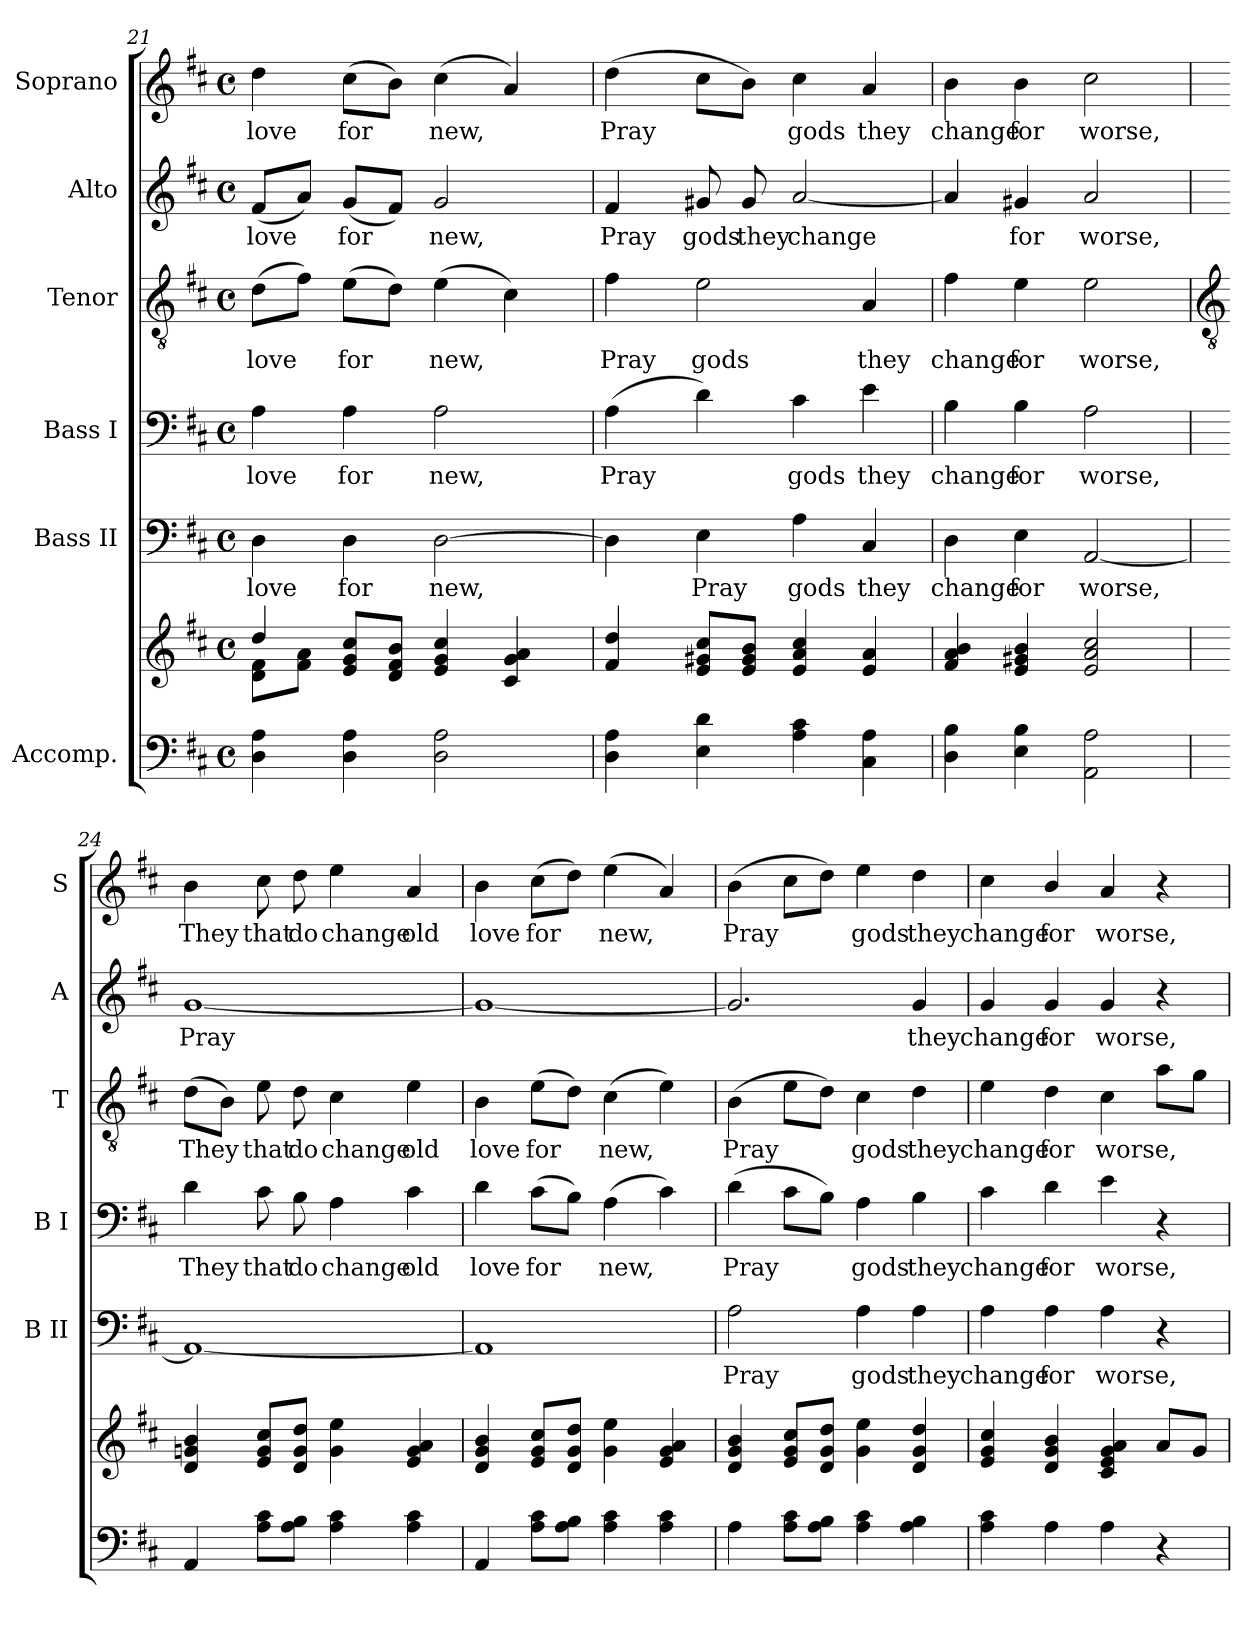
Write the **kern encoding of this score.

**kern	**kern	**kern	**text	**kern	**text	**kern	**text	**kern	**text	**kern	**text
*part6	*part6	*part5	*part5	*part4	*part4	*part3	*part3	*part2	*part2	*part1	*part1
*staff7	*staff6	*staff5	*staff5	*staff4	*staff4	*staff3	*staff3	*staff2	*staff2	*staff1	*staff1
*I"Accomp.	*	*I"Bass II	*	*I"Bass I	*	*I"Tenor	*	*I"Alto	*	*I"Soprano	*
*	*	*I'B II	*	*I'B I	*	*I'T	*	*I'A	*	*I'S	*
*clefF4	*clefG2	*clefF4	*	*clefF4	*	*clefGv2	*	*clefG2	*	*clefG2	*
*k[f#c#]	*k[f#c#]	*k[f#c#]	*	*k[f#c#]	*	*k[f#c#]	*	*k[f#c#]	*	*k[f#c#]	*
*D:	*D:	*D:	*	*D:	*	*D:	*	*D:	*	*D:	*
*M4/4	*M4/4	*M4/4	*	*M4/4	*	*M4/4	*	*M4/4	*	*M4/4	*
*met(c)	*met(c)	*met(c)	*	*met(c)	*	*met(c)	*	*met(c)	*	*met(c)	*
=21	=21	=21	=21	=21	=21	=21	=21	=21	=21	=21	=21
*	*^	*	*	*	*	*	*	*	*	*	*
!	!	!	!	!LO:LY:b	!	!LO:LY:b	!	!LO:LY:b	!	!LO:LY:b	!	!LO:LY:b
4D 4A	4dd/	8d\ 8f#\L	4D	love	4A	love	(>8dL	love	(<8f#L	love	4dd	love
.	.	8f#\ 8a\J	.	.	.	.	8f#J)	.	8aJ)	.	.	.
!	!	!	!	!LO:LY:b	!	!LO:LY:b	!	!LO:LY:b	!	!LO:LY:b	!	!LO:LY:b
4D 4A	8e/ 8g/ 8cc#/L	2ryy	4D	for	4A	for	(>8eL	for	(<8gL	for	(>8cc#L	for
.	8d/ 8f#/ 8b/J	.	.	.	.	.	8dJ)	.	8f#J)	.	8bJ)	.
!	!	!	!	!LO:LY:b	!	!LO:LY:b	!	!LO:LY:b	!	!LO:LY:b	!	!LO:LY:b
2D 2A	4e/ 4g/ 4cc#/	.	[2D	new,	2A	new,	(>4e	new,	2g	new,	(<4cc#	new,
.	4c#/ 4g/ 4a/	16ryy	.	.	.	.	4c#)	.	.	.	4a)	.
.	.	8.ryy	.	.	.	.	.	.	.	.	.	.
=22	=22	=22	=22	=22	=22	=22	=22	=22	=22	=22	=22	=22
!	!	!	!	!	!	!LO:LY:b	!	!LO:LY:b	!	!LO:LY:b	!	!LO:LY:b
4D 4A	4f#/ 4dd/	8ryy	4D]	.	(>4A	Pray	4f#	Pray	4f#	Pray	(>4dd	Pray
.	.	2..ryy	.	.	.	.	.	.	.	.	.	.
!	!	!	!	!LO:LY:b	!	!	!	!LO:LY:b	!	!LO:LY:b	!	!
4E 4d	8e/ 8g#X/ 8cc#/L	.	4E	Pray	4d)	.	2e	gods	8g#X	gods	8cc#L	.
!	!	!	!	!	!	!	!	!	!	!LO:LY:b	!	!
.	8e/ 8g#/ 8b/J	.	.	.	.	.	.	.	8g#	they	8bJ)	.
!	!	!	!	!LO:LY:b	!	!LO:LY:b	!	!	!	!LO:LY:b	!	!LO:LY:b
4A 4c#	4e/ 4a/ 4cc#/	.	4A	gods	4c#	gods	.	.	[2a	change	4cc#	gods
!	!	!	!	!LO:LY:b	!	!LO:LY:b	!	!LO:LY:b	!	!	!	!LO:LY:b
4C# 4A	4e/ 4a/	.	4C#	they	4e	they	4A	they	.	.	4a	they
*	*v	*v	*	*	*	*	*	*	*	*	*	*
=23	=23	=23	=23	=23	=23	=23	=23	=23	=23	=23	=23
!	!	!	!LO:LY:b	!	!LO:LY:b	!	!LO:LY:b	!	!	!	!LO:LY:b
4D 4B	4f#/ 4a/ 4b/	4D	change	4B	change	4f#	change	4a]	.	4b	change
!	!	!	!LO:LY:b	!	!LO:LY:b	!	!LO:LY:b	!	!LO:LY:b	!	!LO:LY:b
4E 4B	4e/ 4g#X/ 4b/	4E	for	4B	for	4e	for	4g#X	for	4b	for
!	!	!	!LO:LY:b	!	!LO:LY:b	!	!LO:LY:b	!	!LO:LY:b	!	!LO:LY:b
2AA 2A	2e/ 2a/ 2cc#/	[2AA	worse,	2A	worse,	2e	worse,	2a	worse,	2cc#	worse,
!!LO:LB:g=z
=24	=24	=24	=24	=24	=24	=24	=24	=24	=24	=24	=24
*	*	*	*	*	*	*clefGv2	*	*	*	*	*
!	!	!	!	!	!LO:LY:b	!	!LO:LY:b	!	!LO:LY:b	!	!LO:LY:b
4AA	4d 4gn 4b	1AA_	.	4d	They	(>8dL	They	[1g	Pray	4b	They
.	.	.	.	.	.	8BJ)	.	.	.	.	.
!	!	!	!	!	!LO:LY:b	!	!LO:LY:b	!	!	!	!LO:LY:b
8A 8c#L	8e 8g 8cc#L	.	.	8c#	that	8e	that	.	.	8cc#	that
!	!	!	!	!	!LO:LY:b	!	!LO:LY:b	!	!	!	!LO:LY:b
8A 8BJ	8d 8g 8ddJ	.	.	8B	do	8d	do	.	.	8dd	do
!	!	!	!	!	!LO:LY:b	!	!LO:LY:b	!	!	!	!LO:LY:b
4A 4c#	4g 4ee	.	.	4A	change	4c#	change	.	.	4ee	change
!	!	!	!	!	!LO:LY:b	!	!LO:LY:b	!	!	!	!LO:LY:b
4A 4c#	4e 4g 4a	.	.	4c#	old	4e	old	.	.	4a	old
=25	=25	=25	=25	=25	=25	=25	=25	=25	=25	=25	=25
!	!	!	!	!	!LO:LY:b	!	!LO:LY:b	!	!	!	!LO:LY:b
4AA	4d 4g 4b	1AA]	.	4d	love	4B	love	1g_	.	4b	love
!	!	!	!	!	!LO:LY:b	!	!LO:LY:b	!	!	!	!LO:LY:b
8A 8c#L	8e 8g 8cc#L	.	.	(>8c#L	for	(>8eL	for	.	.	(>8cc#L	for
8A 8BJ	8d 8g 8ddJ	.	.	8BJ)	.	8dJ)	.	.	.	8ddJ)	.
!	!	!	!	!	!LO:LY:b	!	!LO:LY:b	!	!	!	!LO:LY:b
4A 4c#	4g\ 4ee\	.	.	(>4A	new,	(>4c#	new,	.	.	(<4ee	new,
4A 4c#	4e 4g 4a	.	.	4c#)	.	4e)	.	.	.	4a)	.
=26	=26	=26	=26	=26	=26	=26	=26	=26	=26	=26	=26
!	!	!	!LO:LY:b	!	!LO:LY:b	!	!LO:LY:b	!	!	!	!LO:LY:b
4A	4d 4g 4b	2A	Pray	(>4d	Pray	(>4B	Pray	2.g]	.	(>4b	Pray
8A 8c#L	8e 8g 8cc#L	.	.	8c#L	.	8eL	.	.	.	8cc#L	.
8A 8BJ	8d 8g 8ddJ	.	.	8BJ)	.	8dJ)	.	.	.	8ddJ)	.
!	!	!	!LO:LY:b	!	!LO:LY:b	!	!LO:LY:b	!	!	!	!LO:LY:b
4A 4c#	4g\ 4ee\	4A	gods	4A	gods	4c#	gods	.	.	4ee	gods
!	!	!	!LO:LY:b	!	!LO:LY:b	!	!LO:LY:b	!	!LO:LY:b	!	!LO:LY:b
4A 4B	4d 4g 4dd	4A	they	4B	they	4d	they	4g	they	4dd	they
=27	=27	=27	=27	=27	=27	=27	=27	=27	=27	=27	=27
!	!	!	!LO:LY:b	!	!LO:LY:b	!	!LO:LY:b	!	!LO:LY:b	!	!LO:LY:b
4A 4c#	4e 4g 4cc#	4A	change	4c#	change	4e	change	4g	change	4cc#	change
!	!	!	!LO:LY:b	!	!LO:LY:b	!	!LO:LY:b	!	!LO:LY:b	!	!LO:LY:b
4A	4d/ 4g/ 4b/	4A	for	4d	for	4d	for	4g	for	4b/	for
!	!	!	!LO:LY:b	!	!LO:LY:b	!	!LO:LY:b	!	!LO:LY:b	!	!LO:LY:b
4A	4c# 4e 4g 4a	4A	worse,	4e	worse,	4c#	worse,	4g	worse,	4a	worse,
4r	8aL	4r	.	4r	.	8aL	.	4r	.	4r	.
.	8gJ	.	.	.	.	8gJ	.	.	.	.	.
=	=	=	=	=	=	=	=	=	=	=	=
*-	*-	*-	*-	*-	*-	*-	*-	*-	*-	*-	*-
